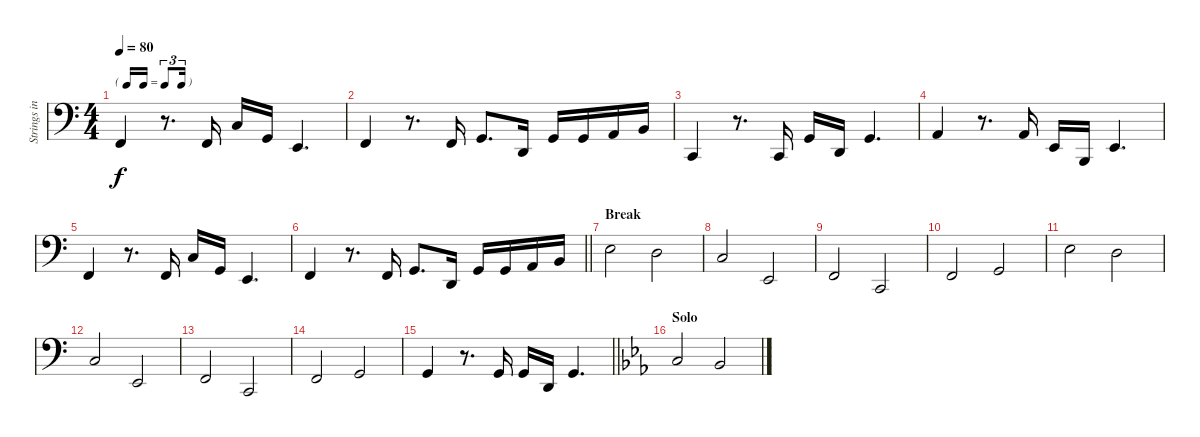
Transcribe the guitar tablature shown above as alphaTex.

\track ("Strings in F" "Strings in") {instrument stringensemble1}
\staff {score}
\tuning (G2 D2 A1 E1) {hide}
\ts (4 4)
\tf triplet16th
\tempo 80
\clef f4
\ks c
3.2.4{dy f} r.8{d} 3.2.16 10.2.16 5.2.16 2.2.4{d} |
3.2.4 r.8{d} 3.2.16 5.2.8{d} 5.3.16 5.2.16 5.2.16 7.2.16 9.2.16 |
3.3.4 r.8{d} 3.3.16 5.2.16 5.3.16 5.2.4{d} |
7.2.4 r.8{d} 7.2.16 2.2.16 2.3.16 2.2.4{d} |
3.2.4 r.8{d} 3.2.16 10.2.16 5.2.16 2.2.4{d} |
\barLineRight lightlight
3.2.4 r.8{d} 3.2.16 5.2.8{d} 5.3.16 5.2.16 5.2.16 7.2.16 9.2.16 |
\section ("" "Break")
14.2.2 12.2.2 |
5.1.2 2.2.2 |
3.2.2 3.3.2 |
3.2.2 5.2.2 |
14.2.2 12.2.2 |
5.1.2 2.2.2 |
3.2.2 3.3.2 |
3.2.2 5.2.2 |
\barLineRight lightlight
5.2.4 r.8{d} 5.2.16 5.2.16 5.3.16 5.2.4{d} |
\section ("" "Solo")
\ks cminor
5.1.2 3.1.2
